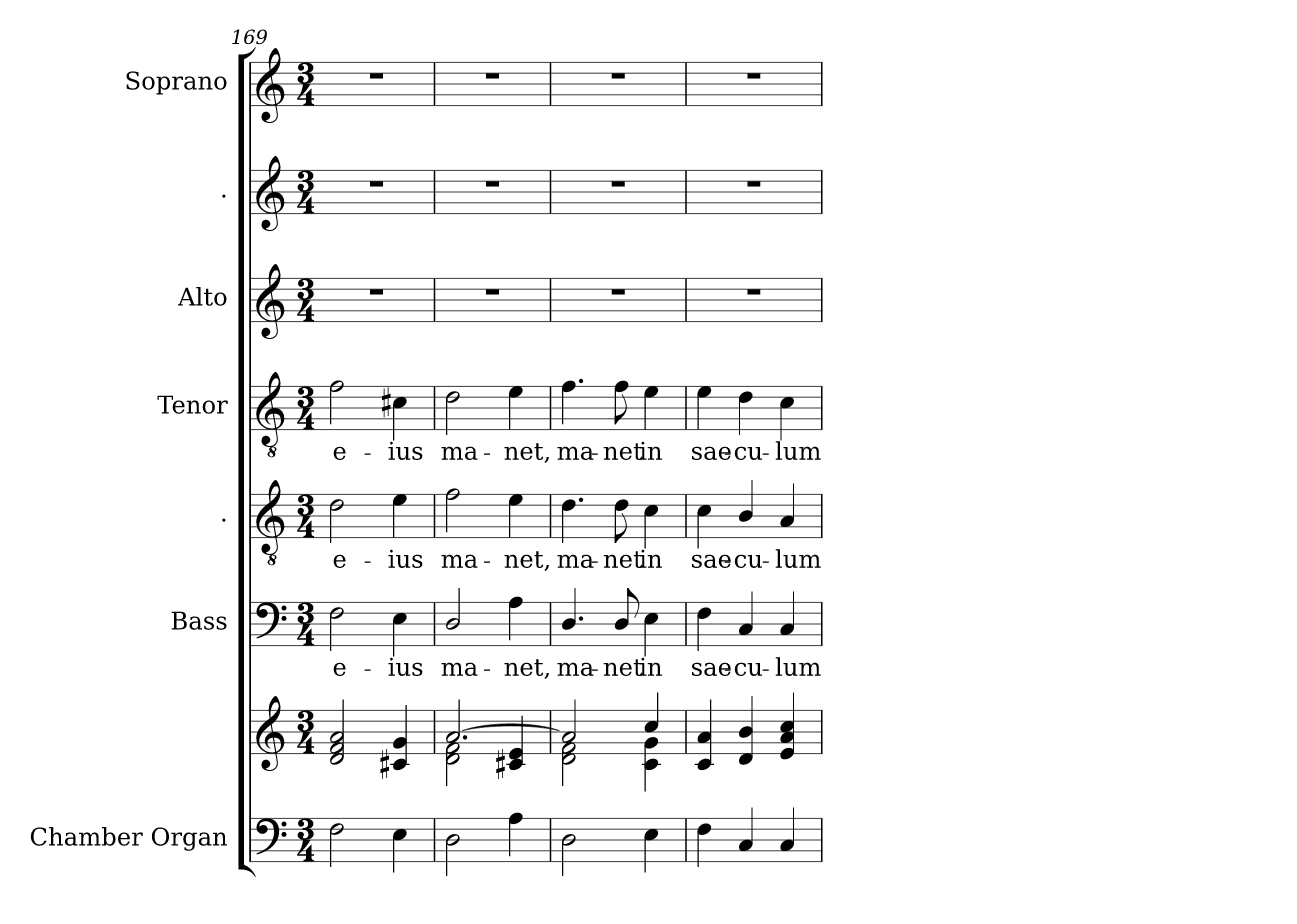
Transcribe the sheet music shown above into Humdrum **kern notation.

**kern	**kern	**kern	**text	**kern	**text	**kern	**text	**kern	**kern	**kern
*part7	*part7	*part6	*part6	*part5	*part5	*part4	*part4	*part3	*part2	*part1
*staff8	*staff7	*staff6	*staff6	*staff5	*staff5	*staff4	*staff4	*staff3	*staff2	*staff1
*I"Chamber  Organ	*	*I"Bass	*	*I".	*	*I"Tenor	*	*I"Alto	*I".	*I"Soprano
*I'Org.	*	*I'B.	*	*	*	*I'T.	*	*I'A.	*	*I'S.
*clefF4	*clefG2	*clefF4	*	*clefGv2	*	*clefGv2	*	*clefG2	*clefG2	*clefG2
*	*	*	*	*ITrd7c12	*	*ITrd7c12	*	*	*	*
*k[]	*k[]	*k[]	*	*k[]	*	*k[]	*	*k[]	*k[]	*k[]
*C:	*C:	*C:	*	*C:	*	*C:	*	*C:	*C:	*C:
*M3/4	*M3/4	*M3/4	*	*M3/4	*	*M3/4	*	*M3/4	*M3/4	*M3/4
=169	=169	=169	=169	=169	=169	=169	=169	=169	=169	=169
!	!	!	!LO:LY:b:color=#000000	!	!	!	!	!	!	!
!	!	!	!	!	!LO:LY:b:color=#000000	!	!	!	!	!
!	!	!	!	!	!	!	!LO:LY:b:color=#000000	!LO:N:vis=1	!LO:N:vis=1	!LO:N:vis=1
2Fi\	2di/ 2fi 2ai	2Fi\	e-	2Di\	e-	2Fi\	e-	2.r	2.r	2.r
!	!	!	!LO:LY:b:color=#000000	!	!	!	!	!	!	!
!	!	!	!	!	!LO:LY:b:color=#000000	!	!	!	!	!
!	!	!	!	!	!	!	!LO:LY:b:color=#000000	!	!	!
4Ei\	4c#Xi/ 4gi	4Ei\	-ius	4Ei\	-ius	4C#Xi\	-ius	.	.	.
!!LO:PB:g=z
=170	=170	=170	=170	=170	=170	=170	=170	=170	=170	=170
*	*^	*	*	*	*	*	*	*	*	*
!	!	!	!	!LO:LY:b:color=#000000	!	!	!	!	!	!	!
!	!	!	!	!	!	!LO:LY:b:color=#000000	!	!	!	!	!
!	!	!	!	!	!	!	!	!LO:LY:b:color=#000000	!LO:N:vis=1	!LO:N:vis=1	!LO:N:vis=1
2Di\	[2.ai/	2di\ 2fi	2Di/	ma-	2Fi\	ma-	2Di\	ma-	2.r	2.r	2.r
!	!	!	!	!LO:LY:b:color=#000000	!	!	!	!	!	!	!
!	!	!	!	!	!	!LO:LY:b:color=#000000	!	!	!	!	!
!	!	!	!	!	!	!	!	!LO:LY:b:color=#000000	!	!	!
4Ai\	.	4c#Xi/ 4ei	4Ai\	-net,	4Ei\	-net,	4Ei\	-net,	.	.	.
=171	=171	=171	=171	=171	=171	=171	=171	=171	=171	=171	=171
!	!	!	!	!LO:LY:b:color=#000000	!	!	!	!	!	!	!
!	!	!	!	!	!	!LO:LY:b:color=#000000	!	!	!	!	!
!	!	!	!	!	!	!	!	!LO:LY:b:color=#000000	!LO:N:vis=1	!LO:N:vis=1	!LO:N:vis=1
2Di\	2ai/]	2di\ 2fi	4.Di/	ma-	4.Di\	ma-	4.Fi\	ma-	2.r	2.r	2.r
!	!	!	!	!LO:LY:b:color=#000000	!	!	!	!	!	!	!
!	!	!	!	!	!	!LO:LY:b:color=#000000	!	!	!	!	!
!	!	!	!	!	!	!	!	!LO:LY:b:color=#000000	!	!	!
.	.	.	8Di/	-net	8Di\	-net	8Fi\	-net	.	.	.
!	!	!	!	!LO:LY:b:color=#000000	!	!	!	!	!	!	!
!	!	!	!	!	!	!LO:LY:b:color=#000000	!	!	!	!	!
!	!	!	!	!	!	!	!	!LO:LY:b:color=#000000	!	!	!
4Ei\	4cci/	4ci\ 4gi	4Ei\	in	4Ci\	in	4Ei\	in	.	.	.
*	*v	*v	*	*	*	*	*	*	*	*	*
=172	=172	=172	=172	=172	=172	=172	=172	=172	=172	=172
*	*^	*	*	*	*	*	*	*	*	*
!	!	!	!	!LO:LY:b:color=#000000	!	!	!	!	!	!	!
*	*v	*v	*	*	*	*	*	*	*	*	*
*	*^	*	*	*	*	*	*	*	*	*
!	!	!	!	!	!	!LO:LY:b:color=#000000	!	!	!	!	!
*	*v	*v	*	*	*	*	*	*	*	*	*
*	*^	*	*	*	*	*	*	*	*	*
!	!	!	!	!	!	!	!	!LO:LY:b:color=#000000	!LO:N:vis=1	!LO:N:vis=1	!LO:N:vis=1
*	*v	*v	*	*	*	*	*	*	*	*	*
4Fi\	4ci/ 4ai	4Fi\	sae-	4Ci\	sae-	4Ei\	sae-	2.r	2.r	2.r
!	!	!	!LO:LY:b:color=#000000	!	!	!	!	!	!	!
!	!	!	!	!	!LO:LY:b:color=#000000	!	!	!	!	!
!	!	!	!	!	!	!	!LO:LY:b:color=#000000	!	!	!
4Ci/	4di/ 4bi	4Ci/	-cu-	4BBi/	-cu-	4Di\	-cu-	.	.	.
!	!	!	!LO:LY:b:color=#000000	!	!	!	!	!	!	!
!	!	!	!	!	!LO:LY:b:color=#000000	!	!	!	!	!
!	!	!	!	!	!	!	!LO:LY:b:color=#000000	!	!	!
4Ci/	4ei/ 4ai 4cci	4Ci/	-lum	4AAi/	-lum	4Ci\	-lum	.	.	.
=	=	=	=	=	=	=	=	=	=	=
*-	*-	*-	*-	*-	*-	*-	*-	*-	*-	*-
